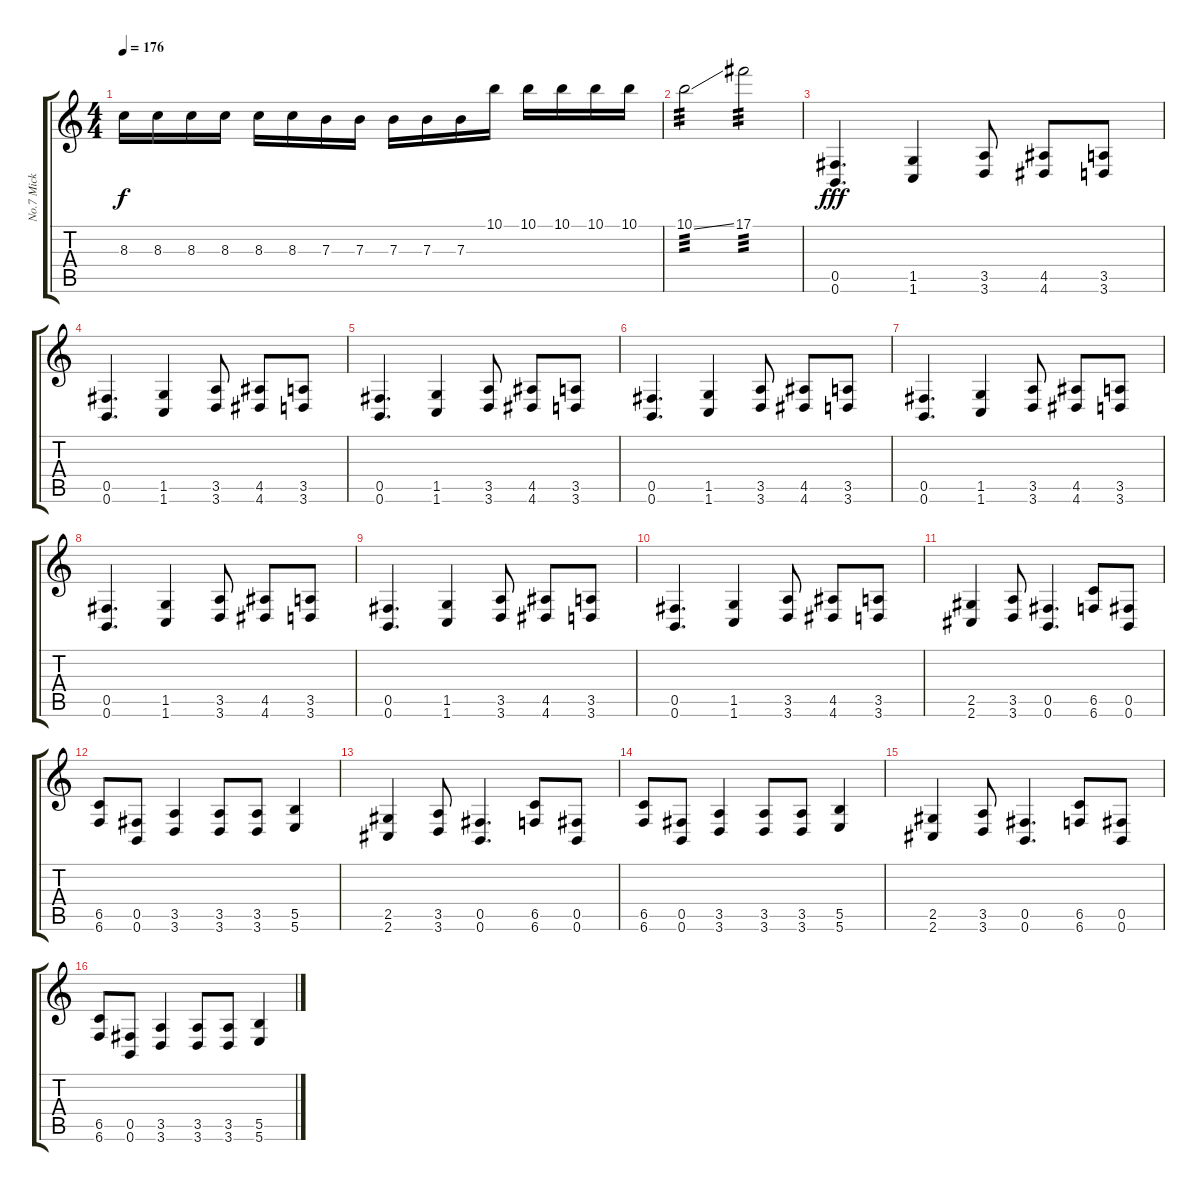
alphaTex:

\track ("No.7 Mick" "No.7 Mick") {instrument distortionguitar}
\staff {score tabs}
\tuning (Db4 Ab3 E3 B2 Gb2 B1) {hide}
\ts (4 4)
\tempo 176
\clef g2
\ks c
8.3.16{dy f} 8.3.16 8.3.16 8.3.16 8.3.16 8.3.16 7.3.16 7.3.16 7.3.16 7.3.16 7.3.16 10.1.16 10.1.16 10.1.16 10.1.16 10.1.16 |
10.1{ss}.2{tp 3} 17.1.2{tp 3} |
(0.5 0.6).4{d dy fff} (1.5 1.6).4 (3.5 3.6).8 (4.5 4.6).8 (3.5 3.6).8 |
(0.5 0.6).4{d} (1.5 1.6).4 (3.5 3.6).8 (4.5 4.6).8 (3.5 3.6).8 |
(0.5 0.6).4{d} (1.5 1.6).4 (3.5 3.6).8 (4.5 4.6).8 (3.5 3.6).8 |
(0.5 0.6).4{d} (1.5 1.6).4 (3.5 3.6).8 (4.5 4.6).8 (3.5 3.6).8 |
(0.5 0.6).4{d} (1.5 1.6).4 (3.5 3.6).8 (4.5 4.6).8 (3.5 3.6).8 |
(0.5 0.6).4{d} (1.5 1.6).4 (3.5 3.6).8 (4.5 4.6).8 (3.5 3.6).8 |
(0.5 0.6).4{d} (1.5 1.6).4 (3.5 3.6).8 (4.5 4.6).8 (3.5 3.6).8 |
(0.5 0.6).4{d} (1.5 1.6).4 (3.5 3.6).8 (4.5 4.6).8 (3.5 3.6).8 |
(2.5 2.6).4 (3.5 3.6).8 (0.5 0.6).4{d} (6.5 6.6).8 (0.5 0.6).8 |
(6.5 6.6).8 (0.5 0.6).8 (3.5 3.6).4 (3.5 3.6).8 (3.5 3.6).8 (5.5 5.6).4 |
(2.5 2.6).4 (3.5 3.6).8 (0.5 0.6).4{d} (6.5 6.6).8 (0.5 0.6).8 |
(6.5 6.6).8 (0.5 0.6).8 (3.5 3.6).4 (3.5 3.6).8 (3.5 3.6).8 (5.5 5.6).4 |
(2.5 2.6).4 (3.5 3.6).8 (0.5 0.6).4{d} (6.5 6.6).8 (0.5 0.6).8 |
(6.5 6.6).8 (0.5 0.6).8 (3.5 3.6).4 (3.5 3.6).8 (3.5 3.6).8 (5.5 5.6).4
